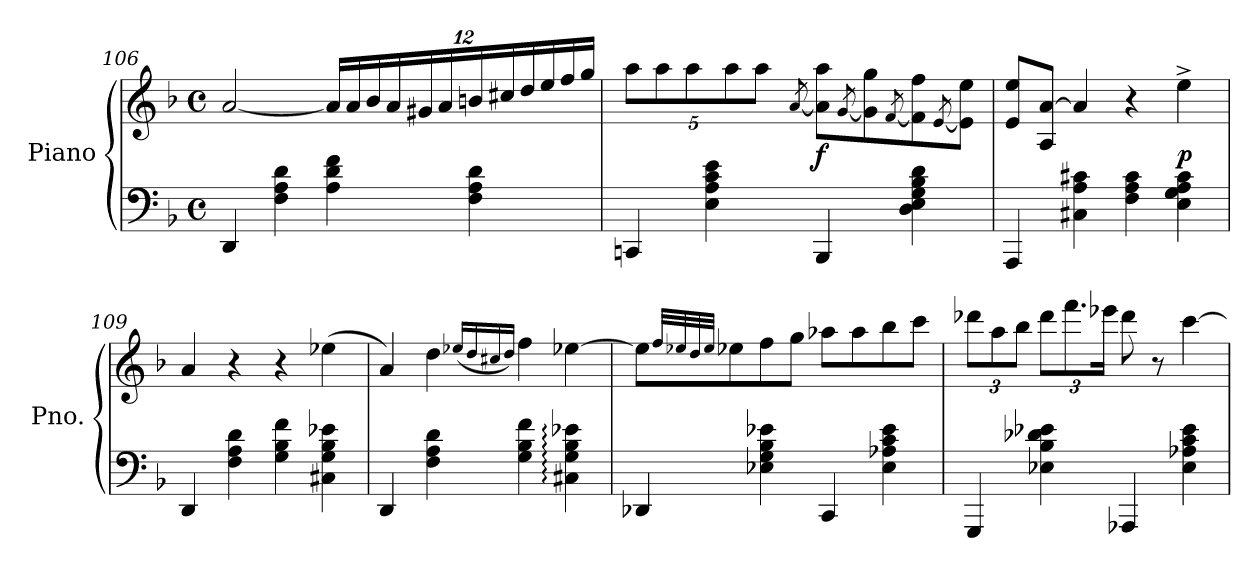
**kern	**kern	**dynam
*part1	*part1	*part1
*staff2	*staff1	*staff1/2
*I"Piano	*	*
*I'Pno.	*	*
*clefF4	*clefG2	*
*k[b-]	*k[b-]	*
*M4/4	*M4/4	*
*met(c)	*met(c)	*
=106	=106	=106
4DD/	[2a/	.
4F\ 4A\ 4d\	.	.
4A\ 4d\ 4f\	24a/LL]	.
.	24a/	.
.	24b-/	.
.	24a/	.
.	24g#X/	.
.	24a/	.
4F\ 4A\ 4d\	24bn/	.
.	24cc#X/	.
.	24dd/	.
.	24ee/	.
.	24ff/	.
.	24gg/JJ	.
!!LO:LB:g=z
=107	=107	=107
*	*Xbrackettup	*
4CCn/	10aa\L	.
.	10aa\	.
.	10aa\	.
4E\ 4A\ 4c\ 4e\	.	.
.	10aa\	.
.	10aa\J	.
.	[8qa/	.
!	!	!LO:DY:b
4BBB-/	8a\] 8aa\L	f
.	[8qg/	.
.	8g\] 8gg\	.
.	[8qf/	.
4D\ 4E\ 4G\ 4B-\ 4d\	8f\] 8ff\	.
.	[8qe/	.
.	8e\] 8ee\J	.
=108	=108	=108
4AAA/	8e/ 8ee/L	.
.	8A/ [8a/J	.
4C#X\ 4A\ 4c#X\	4a/]	.
4F\ 4A\ 4c#\	4r	.
!	!	!LO:DY:a=2
4E\ 4G\ 4A\ 4c#\	4ee^\	p
=109	=109	=109
4DD/	4a/	.
4F\ 4A\ 4d\	4r	.
4G\ 4B-\ 4f\	4r	.
4C#X\ 4G\ 4B-\ 4e-X\	(>4ee-X\	.
=110	=110	=110
4DD/	4a/)	.
4F\ 4A\ 4d\	4dd\	.
.	(<16qee-X/LL	.
.	16qdd/	.
.	16qcc#X/	.
.	16qdd/JJ)	.
4G\ 4B-\ 4f\	4ff\	.
4C#X\: 4G\: 4B-\: 4e-X\:	[4ee-\	.
!!LO:LB:g=z
=111	=111	=111
4DD-X/	8ee-\L]	.
.	32qff/LLL	.
.	32qee-X/	.
.	32qdd/	.
.	32qee-/JJJ	.
.	8ee-\	.
4E-X\ 4G\ 4B-\ 4e-X\	8ff\	.
.	8gg\J	.
4CC/	8aa-X\L	.
.	8aa-\	.
4E-\ 4A-X\ 4c\ 4e-\	8bb-\	.
.	8ccc\J	.
=112	=112	=112
4GGG/	12ddd-X\L	.
.	12aa\	.
.	12bb-\J	.
4E-X\ 4B-\ 4d-X\ 4e-X\	12ddd-\L	.
.	12.fff\	.
.	24eee-X\Jk	.
4AAA-X/	8ddd-\	.
.	8r	.
4E-\ 4A-X\ 4c\ 4e-\	[4ccc\	.
=	=	=
*-	*-	*-
